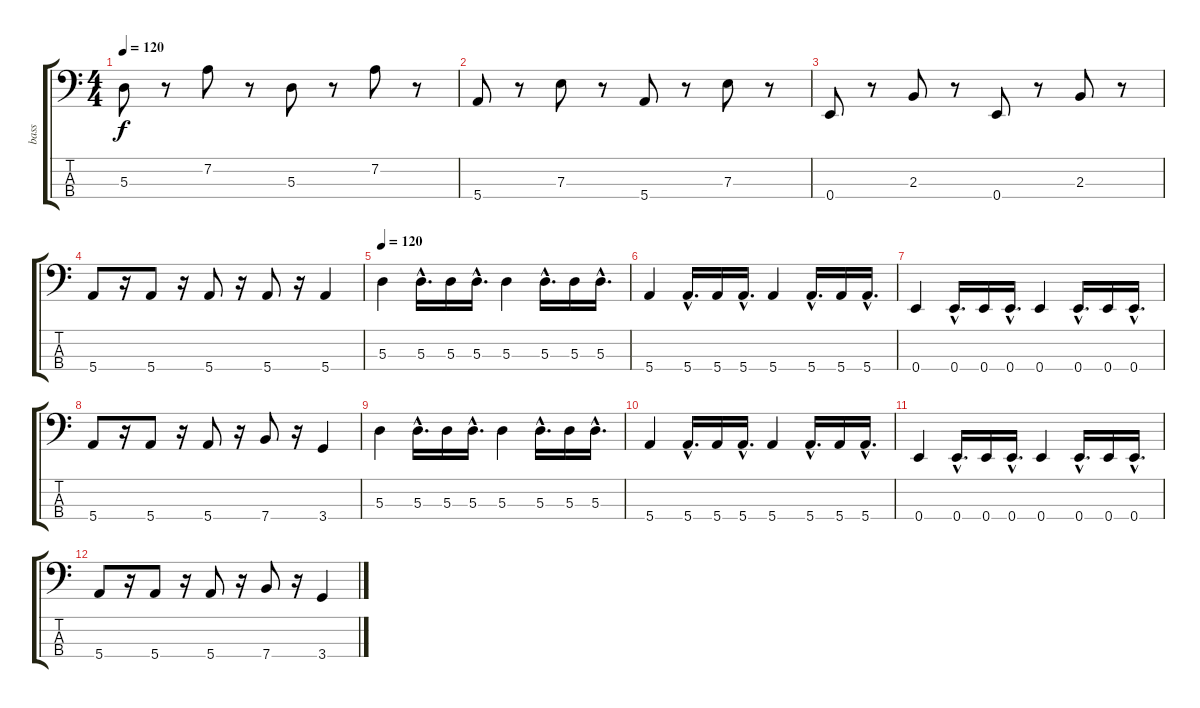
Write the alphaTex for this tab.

\track ("bass" "bass") {instrument electricbassfinger}
\staff {score tabs}
\tuning (G2 D2 A1 E1) {hide}
\ts (4 4)
\tempo 120
\clef f4
\ks c
5.3.8{dy f} r.8 7.2.8 r.8 5.3.8 r.8 7.2.8 r.8 |
5.4.8 r.8 7.3.8 r.8 5.4.8 r.8 7.3.8 r.8 |
0.4.8 r.8 2.3.8 r.8 0.4.8 r.8 2.3.8 r.8 |
5.4.8 r.16 5.4.8 r.16 5.4.8 r.16 5.4.8 r.16 5.4.4 |
\tempo 120
5.3.4 5.3{hac}.16{d} 5.3.16 5.3{hac}.16{d} 5.3.4 5.3{hac}.16{d} 5.3.16 5.3{hac}.16{d} |
5.4.4 5.4{hac}.16{d} 5.4.16 5.4{hac}.16{d} 5.4.4 5.4{hac}.16{d} 5.4.16 5.4{hac}.16{d} |
0.4.4 0.4{hac}.16{d} 0.4.16 0.4{hac}.16{d} 0.4.4 0.4{hac}.16{d} 0.4.16 0.4{hac}.16{d} |
5.4.8 r.16 5.4.8 r.16 5.4.8 r.16 7.4.8 r.16 3.4.4 |
5.3.4 5.3{hac}.16{d} 5.3.16 5.3{hac}.16{d} 5.3.4 5.3{hac}.16{d} 5.3.16 5.3{hac}.16{d} |
5.4.4 5.4{hac}.16{d} 5.4.16 5.4{hac}.16{d} 5.4.4 5.4{hac}.16{d} 5.4.16 5.4{hac}.16{d} |
0.4.4 0.4{hac}.16{d} 0.4.16 0.4{hac}.16{d} 0.4.4 0.4{hac}.16{d} 0.4.16 0.4{hac}.16{d} |
5.4.8 r.16 5.4.8 r.16 5.4.8 r.16 7.4.8 r.16 3.4.4
